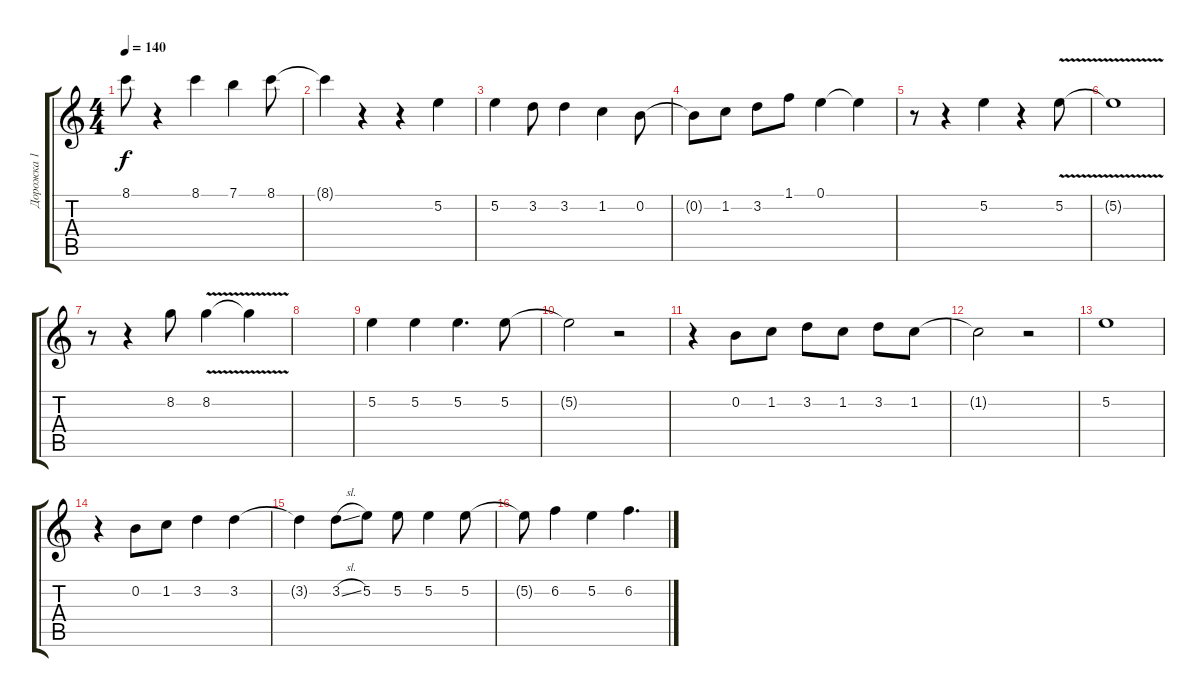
\track ("Дорожка 1" "Дорожка 1") {instrument acousticguitarnylon}
\staff {score tabs}
\tuning (E4 B3 G3 D3 A2 E2) {hide}
\ts (4 4)
\tempo 140
\clef g2
\ks c
8.1.8{dy f} r.4 8.1.4 7.1.4 8.1.8 |
8.1{t}.4 r.4 r.4 5.2.4 |
5.2.4 3.2.8 3.2.4 1.2.4 0.2.8 |
0.2{t}.8 1.2.8 3.2.8 1.1.8 0.1.4 0.1{t}.4 |
r.8 r.4 5.2.4 r.4 5.2{v}.8 |
5.2{t}.1 |
r.8 r.4 8.2.8 8.2{v}.4 8.2{t}.4 |
|
5.2.4 5.2.4 5.2.4{d} 5.2.8 |
5.2{t}.2 r.2 |
r.4 0.2.8 1.2.8 3.2.8 1.2.8 3.2.8 1.2.8 |
1.2{t}.2 r.2 |
5.2.1 |
r.4 0.2.8 1.2.8 3.2.4 3.2.4 |
3.2{t}.4 3.2{sl}.8 5.2.8 5.2.8 5.2.4 5.2.8 |
5.2{t}.8 6.2.4 5.2.4 6.2.4{d}
